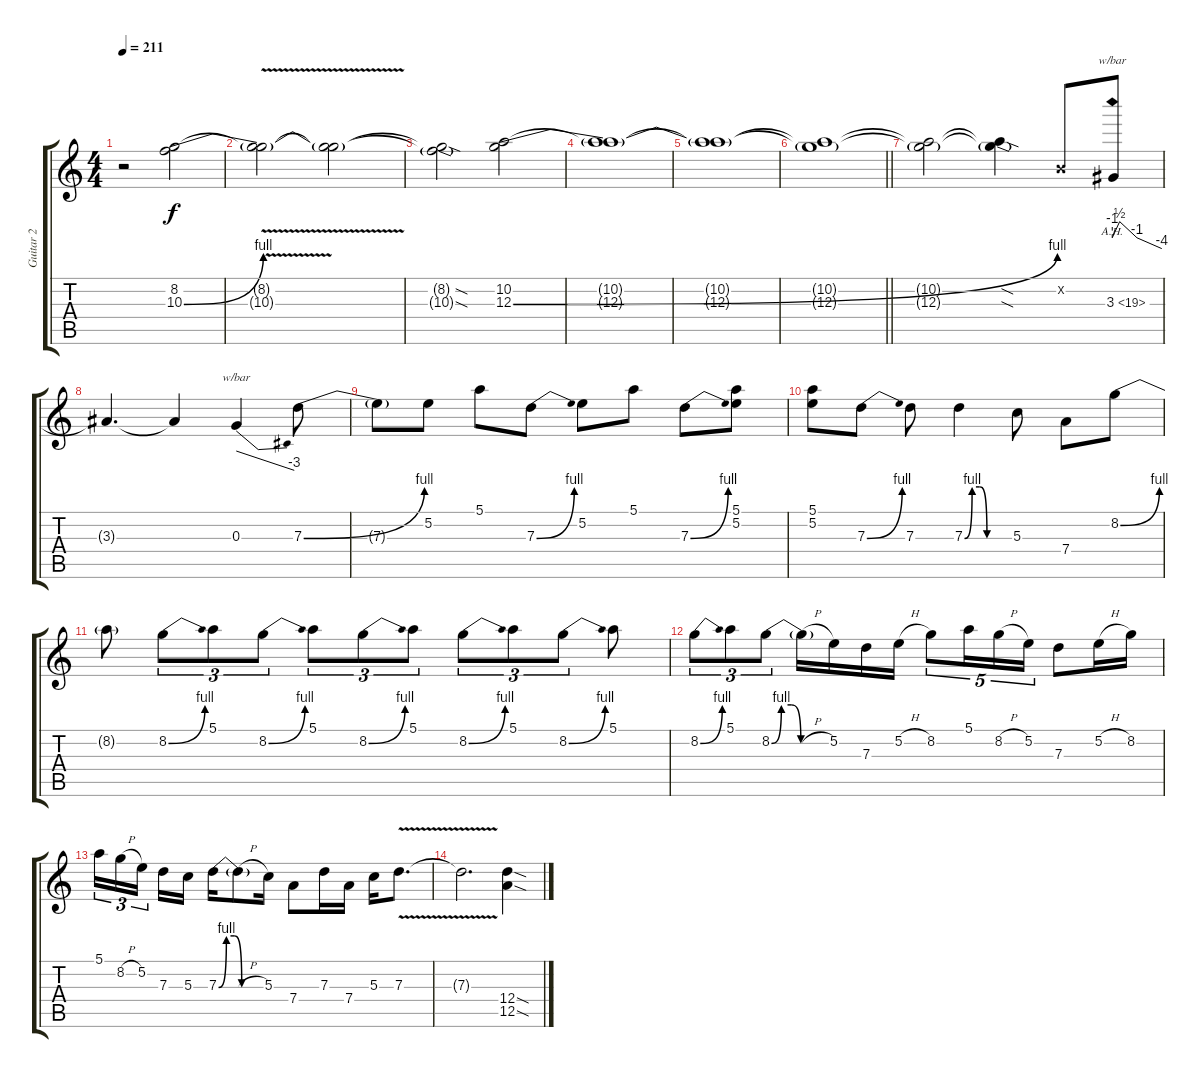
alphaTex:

\track ("Guitar 2" "Guitar 2") {instrument distortionguitar}
\staff {score tabs}
\tuning (E4 B3 G3 D3 A2 E2) {hide}
\ts (4 4)
\tempo 211
\clef g2
\ks c
r.2{dy f} (8.2 10.3{be (bend 0 0 60 4)}).2 |
(8.2{v t} 10.3{v t}).2 (8.2{t} 10.3{t}).2 |
(8.2{sod t} 10.3{sod t}).2 (10.2 12.3{be (bend 0 0 60 4)}).2 |
(10.2{t} 12.3{t}).1 |
(10.2{t} 12.3{t}).1 |
\barLineRight lightlight
(10.2{t} 12.3{t}).1 |
(10.2{t} 12.3{t}).2 (10.2{sod t} 12.3{sod t}).4 0.2{x}.8 3.3{ah 16}.8{tbe (custom default 0 -4 9 2 30 -4 60 -16)} |
3.3{t}.4{d} 3.3{t}.4 0.3.4{tbe (dive default 0 0 60 -12)} 7.3{be (bend 0 0 60 4)}.8 |
7.3{t}.8 5.2.8 5.1.8 7.3{be (bend 0 0 60 4)}.8 5.2.8 5.1.8 7.3{be (bend 0 0 60 4)}.8 (5.1 5.2).8 |
(5.1 5.2).8 7.3{be (bend 0 0 60 4)}.8 7.3.8 7.3{be (custom 0 0 10 4 20 4 30 0 60 0)}.4 5.3.8 7.4.8 8.2{be (bend 0 0 60 4)}.8 |
8.2{t}.8 8.2{be (bend 0 0 60 4)}.8{tu (3 2)} 5.1.8{tu (3 2)} 8.2{be (bend 0 0 60 4)}.8{tu (3 2)} 5.1.8{tu (3 2)} 8.2{be (bend 0 0 60 4)}.8{tu (3 2)} 5.1.8{tu (3 2)} 8.2{be (bend 0 0 60 4)}.8{tu (3 2)} 5.1.8{tu (3 2)} 8.2{be (bend 0 0 60 4)}.8{tu (3 2)} 5.1.8 |
8.2{be (bend 0 0 60 4)}.8{tu (3 2)} 5.1.8{tu (3 2)} 8.2{be (custom 0 0 10 4 20 4 30 0 60 0)}.8{tu (3 2)} 8.2{h t}.16 5.2.16 7.3.16 5.2{h}.16 8.2.8{tu (5 4)} 5.1.16{tu (5 4)} 8.2{h}.16{tu (5 4)} 5.2.16{tu (5 4)} 7.3.8 5.2{h}.16 8.2.16 |
5.1.16{tu (3 2)} 8.2{h}.16{tu (3 2)} 5.2.16{tu (3 2) beam splitsecondary} 7.3.16 5.3.16 7.3{be (custom 0 0 10 4 20 4 30 0 60 0)}.16 7.3{h t}.8 5.3.16 7.4.8 7.3.16 7.4.16 5.3.16 7.3{v}.8{d} |
7.3{t}.2{d} (12.4{sod} 12.5{sod}).4
